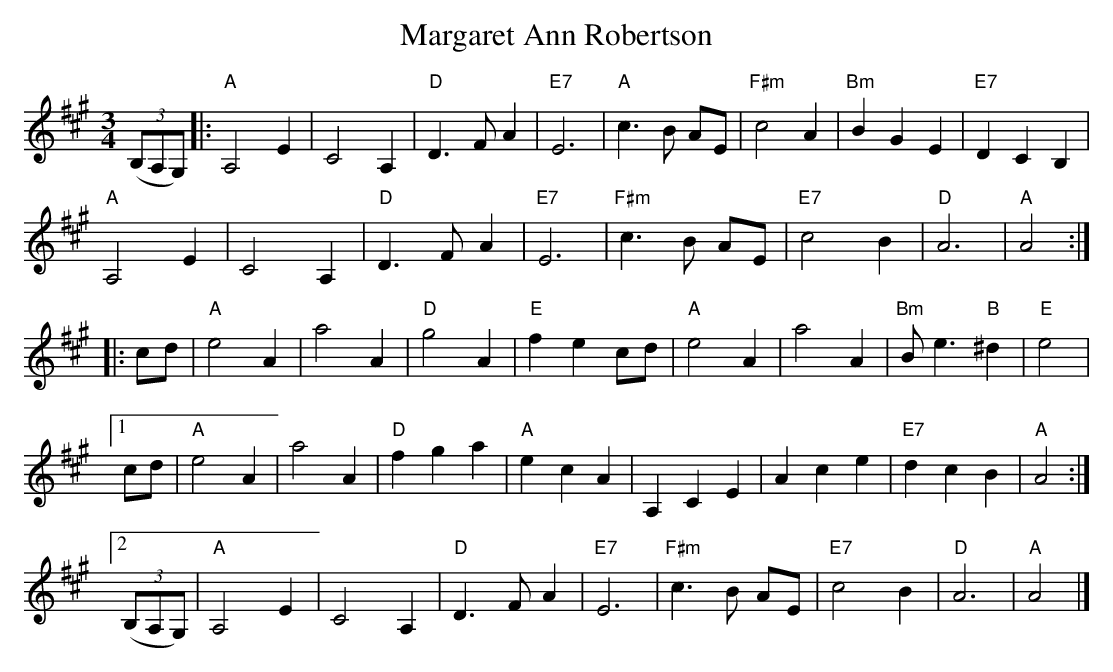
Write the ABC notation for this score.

X:1
T:Margaret Ann Robertson
M:3/4
L:1/4
K:A
((3B,/A,/G,/)|:"A" A,2 E|C2 A,|"D"D3/2 F/ A|"E7"E3|"A"c3/2 B/ A/E/|"F#m"c2 A|"Bm"BGE|"E7"DCB,|
"A"A,2 E|C2 A,|"D" D3/2 F/ A|"E7"E3|"F#m"c3/2 B/ A/E/|"E7" c2 B|"D"A3|"A" A2:|
|:c/d/|"A"e2 A|a2 A|"D"g2 A|"E"fe c/d/|"A"e2 A|a2 A|"Bm"B/e3/2 "B"^d|"E"e2|
[1 c/d/|"A"e2 A|a2 A|"D"fga|"A"ecA|A,CE|Ace|"E7"dcB|"A"A2:|
[2((3B,/A,/G,/)|"A" A,2 E|C2 A,|"D"D3/2 F/ A|"E7"E3|"F#m"c3/2 B/ A/E/|"E7"c2B|"D"A3|"A"A2|]
